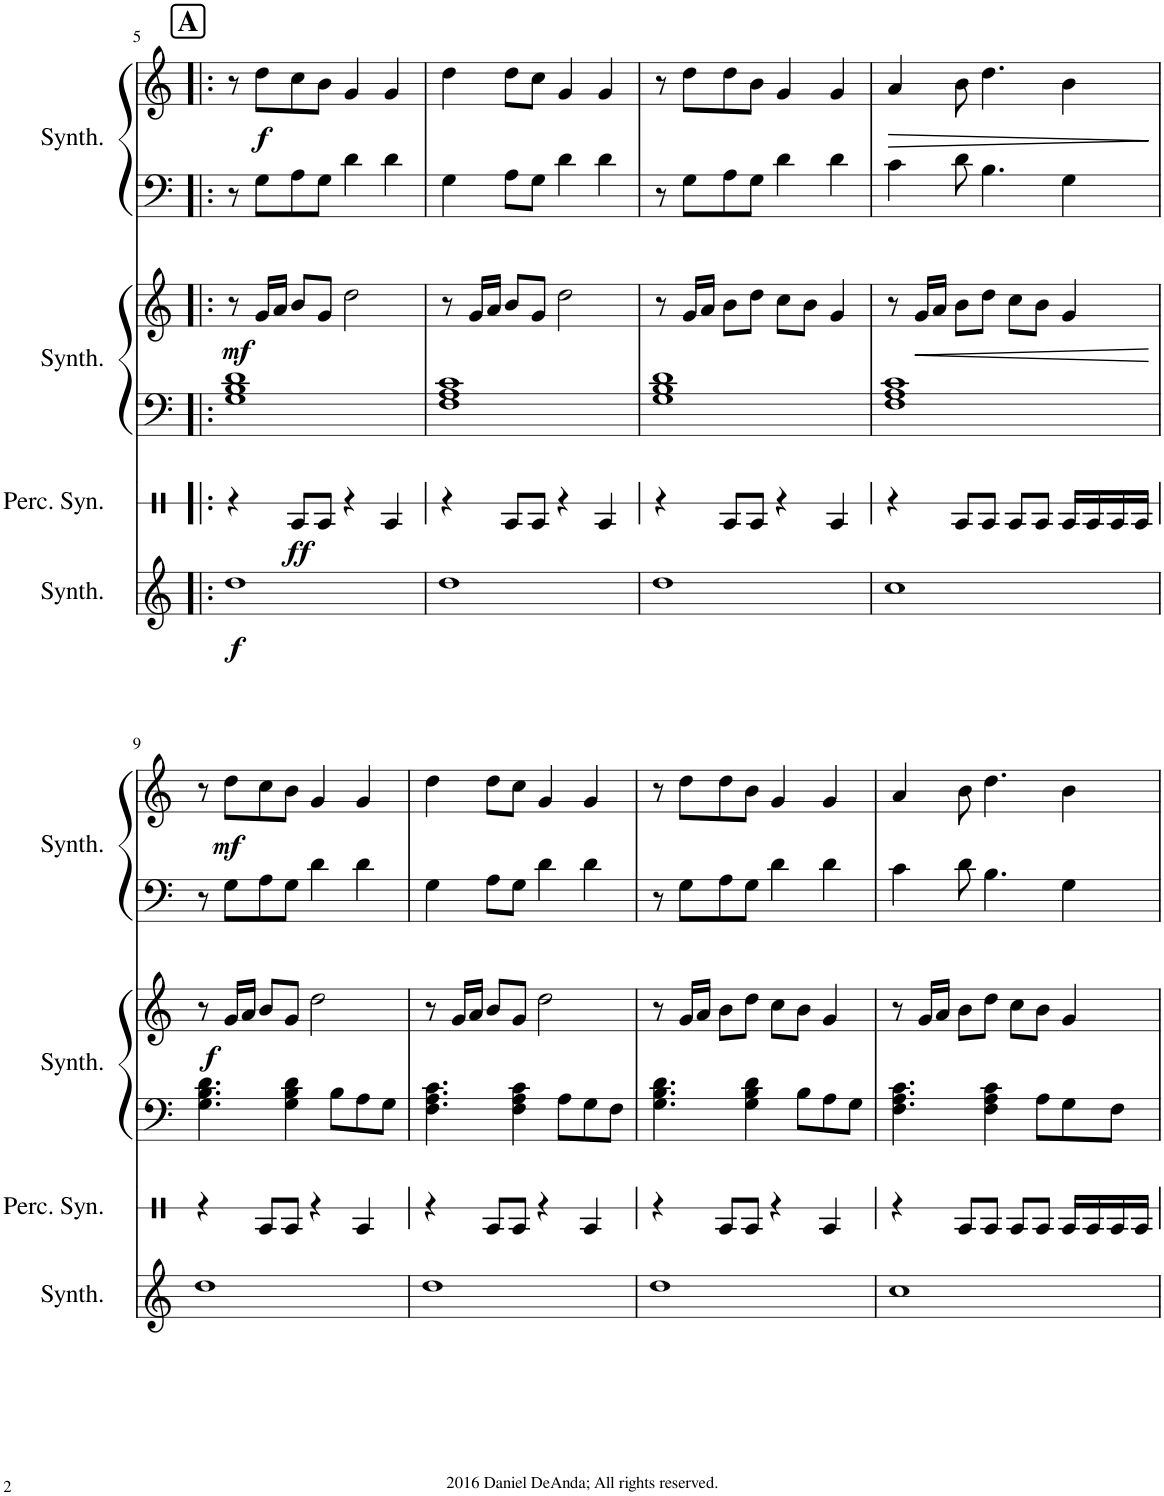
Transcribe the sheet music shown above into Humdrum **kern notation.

**kern	**dynam	**kern	**dynam	**kern	**kern	**dynam	**kern	**kern	**dynam
*part4	*part4	*part3	*part3	*part2	*part2	*part2	*part1	*part1	*part1
*staff6	*staff6	*staff5	*staff5	*staff4	*staff3	*staff3/4	*staff2	*staff1	*staff1/2
*I"Choir Synthesizer	*	*I"Percussion Synthesizer	*	*I"Square Synthesizer	*	*	*I"Square Synthesizer	*	*
*I'Synth.	*	*I'Perc. Syn.	*	*I'Synth.	*	*	*I'Synth.	*	*
!!LO:PB:g=z
*clefG2	*	*clefX	*	*clefF4	*clefG2	*	*clefF4	*clefG2	*
*k[]	*	*k[]	*	*k[]	*k[]	*	*k[]	*k[]	*
*M4/4	*	*M4/4	*	*M4/4	*M4/4	*	*M4/4	*M4/4	*
!!LO:REH:place=s1:a:B:cj:fs=14:t=A
=5!|:	=5!|:	=5!|:	=5!|:	=5!|:	=5!|:	=5!|:	=5!|:	=5!|:	=5!|:
!	!LO:DY:b	!	!	!	!	!LO:DY:b	!	!	!
1dd	f	4r	.	1G 1B 1d	8r	mf	8r	8r	.
!	!	!	!	!	!	!	!	!	!LO:DY:b
.	.	.	.	.	16g/LL	.	8G\L	8dd\L	f
.	.	.	.	.	16a/JJ	.	.	.	.
!	!	!	!LO:DY:b	!	!	!	!	!	!
.	.	8RA/L	ff	.	8b/L	.	8A\	8cc\	.
.	.	8RA/J	.	.	8g/J	.	8G\J	8b\J	.
.	.	4r	.	.	2dd\	.	4d\	4g/	.
.	.	4RA/	.	.	.	.	4d\	4g/	.
=6	=6	=6	=6	=6	=6	=6	=6	=6	=6
1dd	.	4r	.	1F 1A 1c	8r	.	4G\	4dd\	.
.	.	.	.	.	16g/LL	.	.	.	.
.	.	.	.	.	16a/JJ	.	.	.	.
.	.	8RA/L	.	.	8b/L	.	8A\L	8dd\L	.
.	.	8RA/J	.	.	8g/J	.	8G\J	8cc\J	.
.	.	4r	.	.	2dd\	.	4d\	4g/	.
.	.	4RA/	.	.	.	.	4d\	4g/	.
=7	=7	=7	=7	=7	=7	=7	=7	=7	=7
1dd	.	4r	.	1G 1B 1d	8r	.	8r	8r	.
.	.	.	.	.	16g/LL	.	8G\L	8dd\L	.
.	.	.	.	.	16a/JJ	.	.	.	.
.	.	8RA/L	.	.	8b\L	.	8A\	8dd\	.
.	.	8RA/J	.	.	8dd\J	.	8G\J	8b\J	.
.	.	4r	.	.	8cc\L	.	4d\	4g/	.
.	.	.	.	.	8b\J	.	.	.	.
.	.	4RA/	.	.	4g/	.	4d\	4g/	.
=8	=8	=8	=8	=8	=8	=8	=8	=8	=8
!	!	!	!	!	!	!	!	!	!LO:HP:b
1cc	.	4r	.	1F 1A 1c	8r	.	4c\	4a/	>
!	!	!	!	!	!	!LO:HP:b	!	!	!
.	.	.	.	.	16g/LL	<	.	.	.
.	.	.	.	.	16a/JJ	.	.	.	.
.	.	8RA/L	.	.	8b\L	.	8d\	8b\	.
.	.	8RA/J	.	.	8dd\J	.	4.B\	4.dd\	.
.	.	8RA/L	.	.	8cc\L	.	.	.	.
.	.	8RA/J	.	.	8b\J	.	.	.	.
.	.	16RA/LL	.	.	4g/	.	4G\	4b\	.
.	.	16RA/	.	.	.	.	.	.	.
.	.	16RA/	.	.	.	.	.	.	.
.	.	16RA/JJ	.	.	.	.	.	.	.
.	.	.	.	.	.	[	.	.	]
!!LO:LB:g=z
=9	=9	=9	=9	=9	=9	=9	=9	=9	=9
!	!	!	!	!	!	!LO:DY:b	!	!	!
1dd	.	4r	.	4.G\ 4.B\ 4.d\	8r	f	8r	8r	.
!	!	!	!	!	!	!	!	!	!LO:DY:b
.	.	.	.	.	16g/LL	.	8G\L	8dd\L	mf
.	.	.	.	.	16a/JJ	.	.	.	.
.	.	8RA/L	.	.	8b/L	.	8A\	8cc\	.
.	.	8RA/J	.	4G\ 4B\ 4d\	8g/J	.	8G\J	8b\J	.
.	.	4r	.	.	2dd\	.	4d\	4g/	.
.	.	.	.	8B\L	.	.	.	.	.
.	.	4RA/	.	8A\	.	.	4d\	4g/	.
.	.	.	.	8G\J	.	.	.	.	.
=10	=10	=10	=10	=10	=10	=10	=10	=10	=10
1dd	.	4r	.	4.F\ 4.A\ 4.c\	8r	.	4G\	4dd\	.
.	.	.	.	.	16g/LL	.	.	.	.
.	.	.	.	.	16a/JJ	.	.	.	.
.	.	8RA/L	.	.	8b/L	.	8A\L	8dd\L	.
.	.	8RA/J	.	4F\ 4A\ 4c\	8g/J	.	8G\J	8cc\J	.
.	.	4r	.	.	2dd\	.	4d\	4g/	.
.	.	.	.	8A\L	.	.	.	.	.
.	.	4RA/	.	8G\	.	.	4d\	4g/	.
.	.	.	.	8F\J	.	.	.	.	.
=11	=11	=11	=11	=11	=11	=11	=11	=11	=11
1dd	.	4r	.	4.G\ 4.B\ 4.d\	8r	.	8r	8r	.
.	.	.	.	.	16g/LL	.	8G\L	8dd\L	.
.	.	.	.	.	16a/JJ	.	.	.	.
.	.	8RA/L	.	.	8b\L	.	8A\	8dd\	.
.	.	8RA/J	.	4G\ 4B\ 4d\	8dd\J	.	8G\J	8b\J	.
.	.	4r	.	.	8cc\L	.	4d\	4g/	.
.	.	.	.	8B\L	8b\J	.	.	.	.
.	.	4RA/	.	8A\	4g/	.	4d\	4g/	.
.	.	.	.	8G\J	.	.	.	.	.
=12	=12	=12	=12	=12	=12	=12	=12	=12	=12
1cc	.	4r	.	4.F\ 4.A\ 4.c\	8r	.	4c\	4a/	.
.	.	.	.	.	16g/LL	.	.	.	.
.	.	.	.	.	16a/JJ	.	.	.	.
.	.	8RA/L	.	.	8b\L	.	8d\	8b\	.
.	.	8RA/J	.	4F\ 4A\ 4c\	8dd\J	.	4.B\	4.dd\	.
.	.	8RA/L	.	.	8cc\L	.	.	.	.
.	.	8RA/J	.	8A\L	8b\J	.	.	.	.
.	.	16RA/LL	.	8G\	4g/	.	4G\	4b\	.
.	.	16RA/	.	.	.	.	.	.	.
.	.	16RA/	.	8F\J	.	.	.	.	.
.	.	16RA/JJ	.	.	.	.	.	.	.
=	=	=	=	=	=	=	=	=	=
*-	*-	*-	*-	*-	*-	*-	*-	*-	*-
